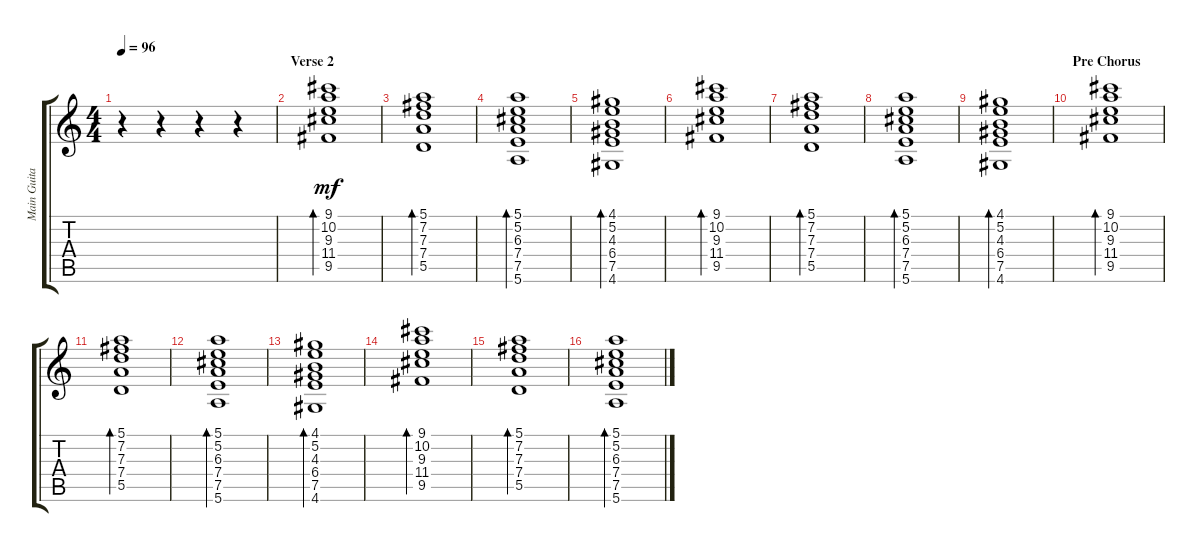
\track ("Main Guitar" "Main Guita") {instrument electricguitarclean}
\staff {score tabs}
\tuning (E4 B3 G3 D3 A2 E2) {hide}
\ts (4 4)
\tempo 96
\clef g2
\ks c
r.4{dy mf} r.4 r.4 r.4 |
\section ("" "Verse 2")
(9.1 10.2 9.3 11.4 9.5).1{bd 60} |
(5.1 7.2 7.3 7.4 5.5).1{bd 120} |
(5.1 5.2 6.3 7.4 7.5 5.6).1{bd 120} |
(4.1 5.2 4.3 6.4 7.5 4.6).1{bd 120} |
(9.1 10.2 9.3 11.4 9.5).1{bd 60} |
(5.1 7.2 7.3 7.4 5.5).1{bd 120} |
(5.1 5.2 6.3 7.4 7.5 5.6).1{bd 120} |
(4.1 5.2 4.3 6.4 7.5 4.6).1{bd 120} |
\section ("" "Pre Chorus")
(9.1 10.2 9.3 11.4 9.5).1{bd 60} |
(5.1 7.2 7.3 7.4 5.5).1{bd 120} |
(5.1 5.2 6.3 7.4 7.5 5.6).1{bd 120} |
(4.1 5.2 4.3 6.4 7.5 4.6).1{bd 120} |
(9.1 10.2 9.3 11.4 9.5).1{bd 60} |
(5.1 7.2 7.3 7.4 5.5).1{bd 120} |
(5.1 5.2 6.3 7.4 7.5 5.6).1{bd 120}
